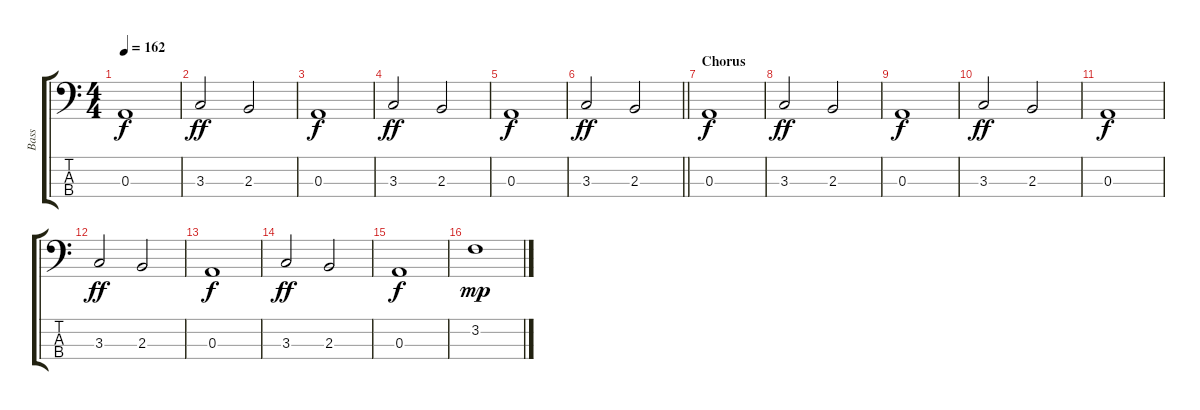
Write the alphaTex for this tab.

\track ("Bass" "Bass") {instrument electricbassfinger}
\staff {score tabs}
\tuning (G2 D2 A1 E1) {hide}
\ts (4 4)
\tempo 162
\clef f4
\ks c
0.3.1{dy f} |
3.3.2{dy ff} 2.3.2 |
0.3.1{dy f} |
3.3.2{dy ff} 2.3.2 |
0.3.1{dy f} |
\barLineRight lightlight
3.3.2{dy ff} 2.3.2 |
\section ("" "Chorus")
0.3.1{dy f} |
3.3.2{dy ff} 2.3.2 |
0.3.1{dy f} |
3.3.2{dy ff} 2.3.2 |
0.3.1{dy f} |
3.3.2{dy ff} 2.3.2 |
0.3.1{dy f} |
3.3.2{dy ff} 2.3.2 |
0.3.1{dy f} |
3.2.1{dy mp}
